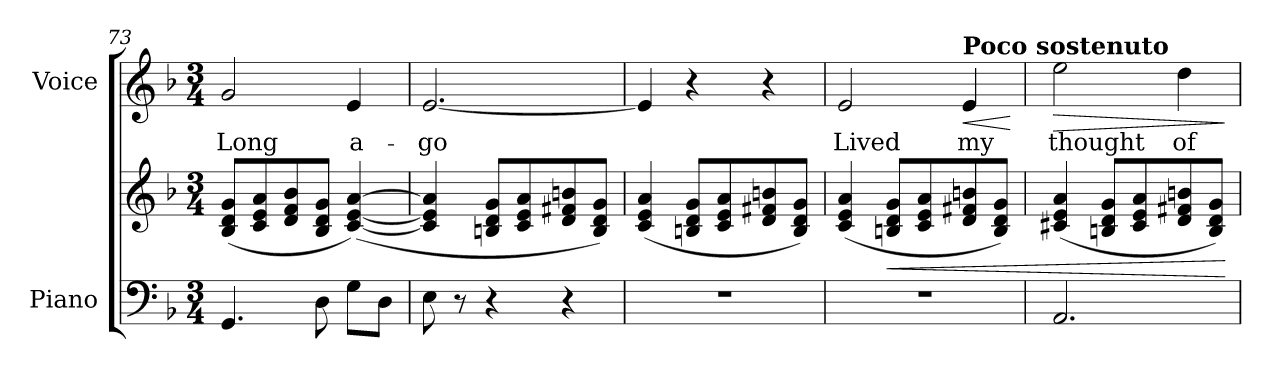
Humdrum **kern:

**kern	**kern	**dynam	**kern	**text	**dynam
*part2	*part2	*part2	*part1	*part1	*part1
*staff3	*staff2	*staff2/3	*staff1	*staff1	*staff1
*I"Piano	*	*	*I"Voice	*	*
*I'Pno	*	*	*	*	*
*clefF4	*clefG2	*	*clefG2	*	*
*k[b-]	*k[b-]	*	*k[b-]	*	*
*M3/4	*M3/4	*	*M3/4	*	*
=73	=73	=73	=73	=73	=73
4.GG/	(8B-/ 8d/ 8g/L	.	2g/	Long	.
.	8c/ 8e/ 8a/	.	.	.	.
.	8d/ 8f/ 8b-/	.	.	.	.
8D\	8B-/ 8d/ 8g/J	.	.	.	.
8G\L	(<[4c/ [>4e/ [4a/)	.	4e/	a-	.
8D\J	.	.	.	.	.
=74	=74	=74	=74	=74	=74
8E\	4c/] 4e/] 4a/]	.	[2.e/	-go	.
8r	.	.	.	.	.
4r	8Bn/ 8d/ 8g/L	.	.	.	.
.	8c/ 8e/ 8a/	.	.	.	.
4r	8d/ 8f#X/ 8bn/	.	.	.	.
.	8B/ 8d/ 8g/J)	.	.	.	.
=75	=75	=75	=75	=75	=75
2.r	(4c/ 4e/ 4a/	.	4e/]	.	.
.	8Bn/ 8d/ 8g/L	.	4r	.	.
.	8c/ 8e/ 8a/	.	.	.	.
.	8d/ 8f#X/ 8bn/	.	4r	.	.
.	8B/ 8d/ 8g/J)	.	.	.	.
=76	=76	=76	=76	=76	=76
2.r	(4c/ 4e/ 4a/	.	2e/	Lived	.
!	!	!LO:HP:b	!	!	!
.	8Bn/ 8d/ 8g/L	<	.	.	.
.	8c/ 8e/ 8a/	.	.	.	.
!	!	!	!LO:TX:a:B:t=Poco sostenuto	!	!
!	!	!	!	!	!LO:HP:b
.	8d/ 8f#X/ 8bn/	.	4e/	my	<
.	8B/ 8d/ 8g/J)	.	.	.	.
.	.	.	.	.	[
=77	=77	=77	=77	=77	=77
!	!	!	!	!	!LO:HP:b
2.AA/	(<4c#X/ 4e/ 4a/	.	2ee\	thought	>
.	8Bn/ 8d/ 8g/L	.	.	.	.
.	8c#/ 8e/ 8a/	.	.	.	.
.	8d/ 8f#X/ 8bn/	.	4dd\	of	.
.	8B/ 8d/ 8g/J)	.	.	.	.
.	.	[	.	.	]
=	=	=	=	=	=
*-	*-	*-	*-	*-	*-
